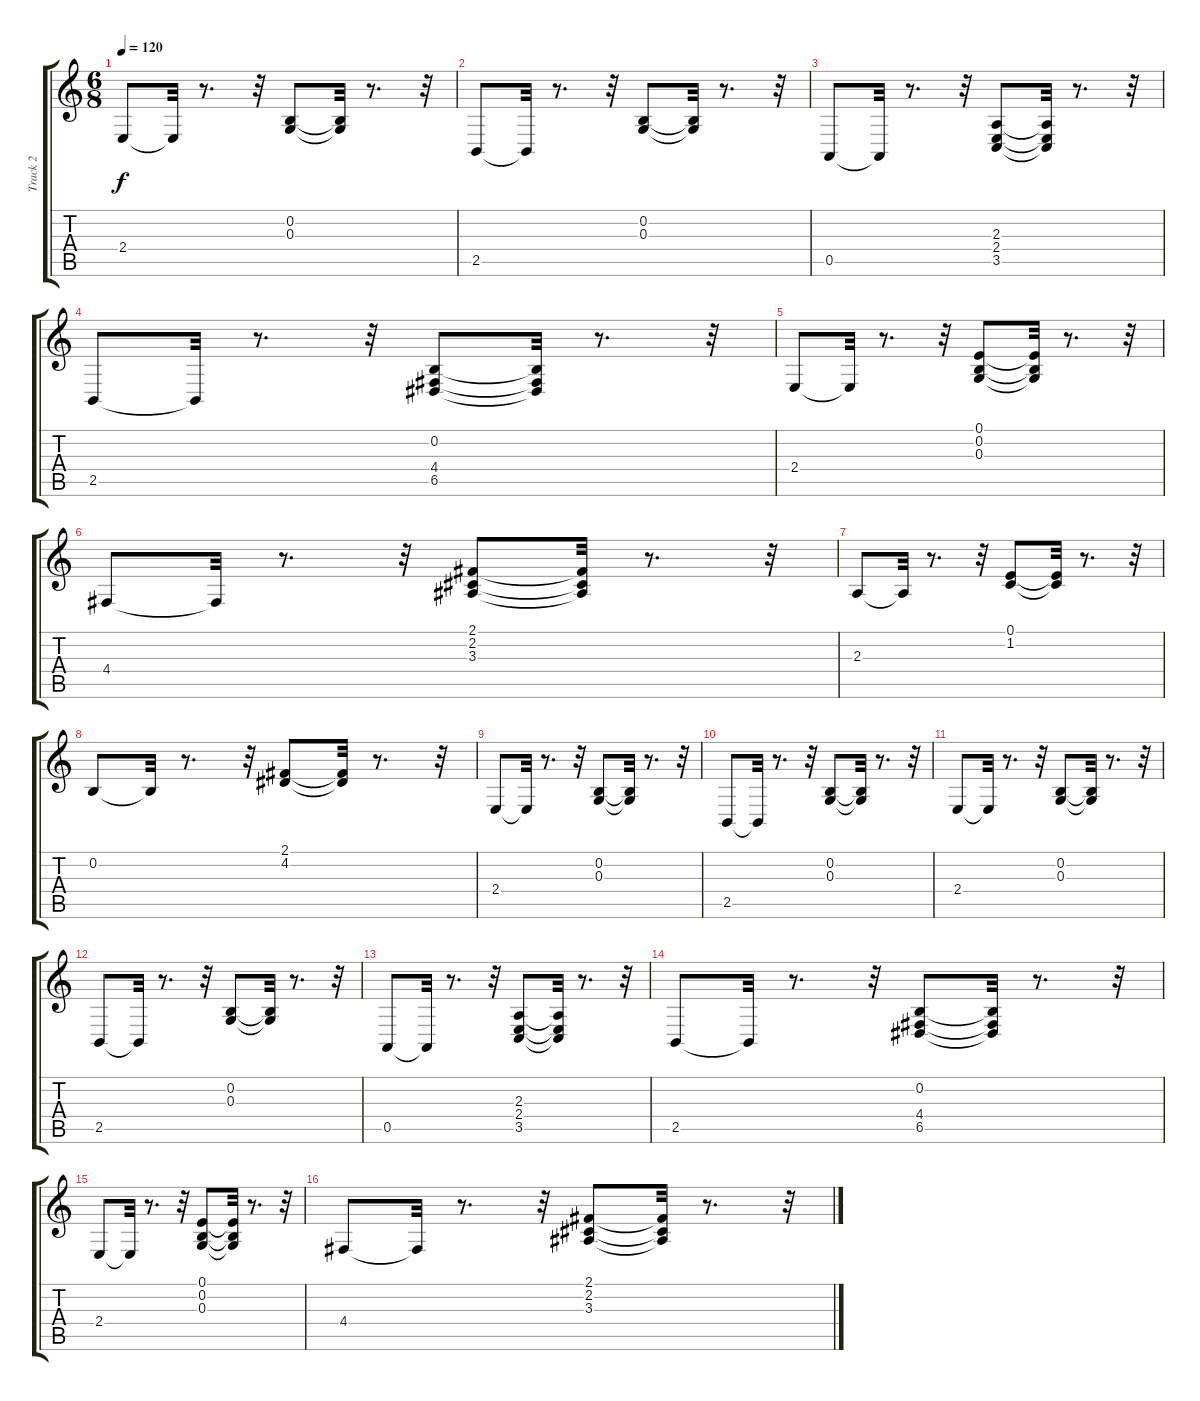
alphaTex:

\track ("Track 2" "Track 2") {instrument acousticgrandpiano}
\staff {score tabs}
\tuning (E4 B3 G3 D3 A2 E2) {hide}
\ts (6 8)
\tempo 120
\clef g2
\ks c
2.4.8{dy f} 2.4{t}.32 r.8{d} r.32 (0.2 0.3).8 (0.2{t} 0.3{t}).32 r.8{d} r.32 |
2.5.8 2.5{t}.32 r.8{d} r.32 (0.2 0.3).8 (0.2{t} 0.3{t}).32 r.8{d} r.32 |
0.5.8 0.5{t}.32 r.8{d} r.32 (2.3 2.4 3.5).8 (2.3{t} 2.4{t} 3.5{t}).32 r.8{d} r.32 |
2.5.8 2.5{t}.32 r.8{d} r.32 (0.2 4.4 6.5).8 (0.2{t} 4.4{t} 6.5{t}).32 r.8{d} r.32 |
2.4.8 2.4{t}.32 r.8{d} r.32 (0.1 0.2 0.3).8 (0.1{t} 0.2{t} 0.3{t}).32 r.8{d} r.32 |
4.4.8 4.4{t}.32 r.8{d} r.32 (2.1 2.2 3.3).8 (2.1{t} 2.2{t} 3.3{t}).32 r.8{d} r.32 |
2.3.8 2.3{t}.32 r.8{d} r.32 (0.1 1.2).8 (0.1{t} 1.2{t}).32 r.8{d} r.32 |
0.2.8 0.2{t}.32 r.8{d} r.32 (2.1 4.2).8 (2.1{t} 4.2{t}).32 r.8{d} r.32 |
2.4.8 2.4{t}.32 r.8{d} r.32 (0.2 0.3).8 (0.2{t} 0.3{t}).32 r.8{d} r.32 |
2.5.8 2.5{t}.32 r.8{d} r.32 (0.2 0.3).8 (0.2{t} 0.3{t}).32 r.8{d} r.32 |
2.4.8 2.4{t}.32 r.8{d} r.32 (0.2 0.3).8 (0.2{t} 0.3{t}).32 r.8{d} r.32 |
2.5.8 2.5{t}.32 r.8{d} r.32 (0.2 0.3).8 (0.2{t} 0.3{t}).32 r.8{d} r.32 |
0.5.8 0.5{t}.32 r.8{d} r.32 (2.3 2.4 3.5).8 (2.3{t} 2.4{t} 3.5{t}).32 r.8{d} r.32 |
2.5.8 2.5{t}.32 r.8{d} r.32 (0.2 4.4 6.5).8 (0.2{t} 4.4{t} 6.5{t}).32 r.8{d} r.32 |
2.4.8 2.4{t}.32 r.8{d} r.32 (0.1 0.2 0.3).8 (0.1{t} 0.2{t} 0.3{t}).32 r.8{d} r.32 |
4.4.8 4.4{t}.32 r.8{d} r.32 (2.1 2.2 3.3).8 (2.1{t} 2.2{t} 3.3{t}).32 r.8{d} r.32
